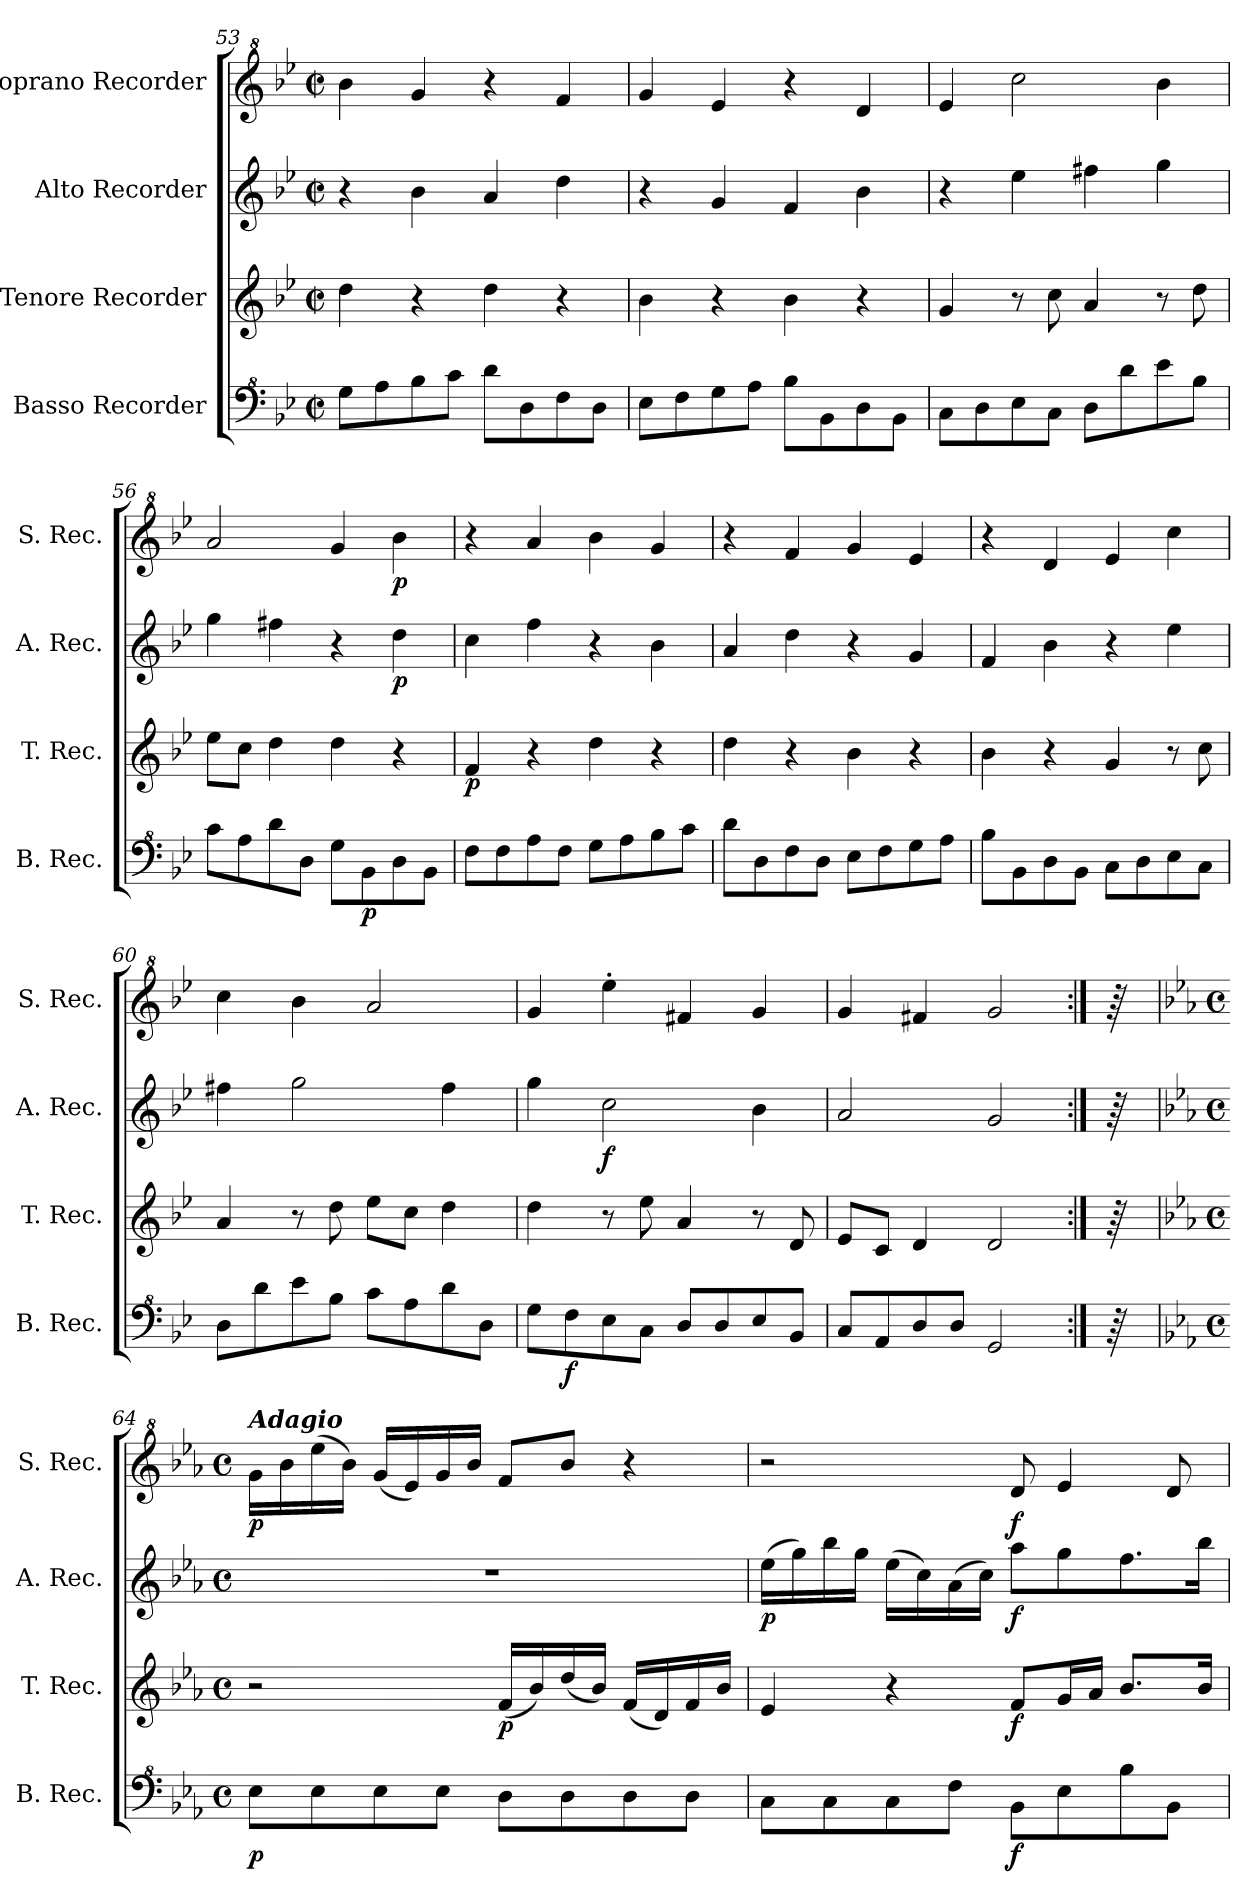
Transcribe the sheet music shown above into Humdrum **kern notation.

**kern	**dynam	**kern	**dynam	**kern	**dynam	**kern	**dynam
*part4	*part4	*part3	*part3	*part2	*part2	*part1	*part1
*staff4	*staff4	*staff3	*staff3	*staff2	*staff2	*staff1	*staff1
*I"Basso Recorder	*	*I"Tenore Recorder	*	*I"Alto Recorder	*	*I"Soprano Recorder	*
*I'B. Rec.	*	*I'T. Rec.	*	*I'A. Rec.	*	*I'S. Rec.	*
*clefF^4	*	*clefG2	*	*clefG2	*	*clefG^2	*
*k[b-e-]	*	*k[b-e-]	*	*k[b-e-]	*	*k[b-e-]	*
*M2/2	*	*M2/2	*	*M2/2	*	*M2/2	*
*met(c|)	*	*met(c|)	*	*met(c|)	*	*met(c|)	*
=53	=53	=53	=53	=53	=53	=53	=53
8g\L	.	4dd\	.	4r	.	4bb-\	.
8a\	.	.	.	.	.	.	.
8b-\	.	4r	.	4b-\	.	4gg/	.
8cc\J	.	.	.	.	.	.	.
8dd\L	.	4dd\	.	4a/	.	4r	.
8d\	.	.	.	.	.	.	.
8f\	.	4r	.	4dd\	.	4ff/	.
8d\J	.	.	.	.	.	.	.
=54	=54	=54	=54	=54	=54	=54	=54
8e-\L	.	4b-\	.	4r	.	4gg/	.
8f\	.	.	.	.	.	.	.
8g\	.	4r	.	4g/	.	4ee-/	.
8a\J	.	.	.	.	.	.	.
8b-\L	.	4b-\	.	4f/	.	4r	.
8B-\	.	.	.	.	.	.	.
8d\	.	4r	.	4b-\	.	4dd/	.
8B-\J	.	.	.	.	.	.	.
=55	=55	=55	=55	=55	=55	=55	=55
8c\L	.	4g/	.	4r	.	4ee-/	.
8d\	.	.	.	.	.	.	.
8e-\	.	8r	.	4ee-\	.	2ccc\	.
8c\J	.	8cc\	.	.	.	.	.
8d\L	.	4a/	.	4ff#X\	.	.	.
8dd\	.	.	.	.	.	.	.
8ee-\	.	8r	.	4gg\	.	4bb-\	.
8b-\J	.	8dd\	.	.	.	.	.
!!LO:LB:g=z
=56	=56	=56	=56	=56	=56	=56	=56
8cc\L	.	8ee-\L	.	4gg\	.	2aa/	.
8a\	.	8cc\J	.	.	.	.	.
8dd\	.	4dd\	.	4ff#X\	.	.	.
8d\J	.	.	.	.	.	.	.
8g\L	.	4dd\	.	4r	.	4gg/	.
!	!LO:DY:b	!	!	!	!	!	!
8B-\	p	.	.	.	.	.	.
!	!	!	!	!	!LO:DY:b	!	!LO:DY:b
8d\	.	4r	.	4dd\	p	4bb-\	p
8B-\J	.	.	.	.	.	.	.
=57	=57	=57	=57	=57	=57	=57	=57
!	!	!	!LO:DY:b	!	!	!	!
8f\L	.	4f/	p	4cc\	.	4r	.
8f\	.	.	.	.	.	.	.
8a\	.	4r	.	4ff\	.	4aa/	.
8f\J	.	.	.	.	.	.	.
8g\L	.	4dd\	.	4r	.	4bb-\	.
8a\	.	.	.	.	.	.	.
8b-\	.	4r	.	4b-\	.	4gg/	.
8cc\J	.	.	.	.	.	.	.
=58	=58	=58	=58	=58	=58	=58	=58
8dd\L	.	4dd\	.	4a/	.	4r	.
8d\	.	.	.	.	.	.	.
8f\	.	4r	.	4dd\	.	4ff/	.
8d\J	.	.	.	.	.	.	.
8e-\L	.	4b-\	.	4r	.	4gg/	.
8f\	.	.	.	.	.	.	.
8g\	.	4r	.	4g/	.	4ee-/	.
8a\J	.	.	.	.	.	.	.
=59	=59	=59	=59	=59	=59	=59	=59
8b-\L	.	4b-\	.	4f/	.	4r	.
8B-\	.	.	.	.	.	.	.
8d\	.	4r	.	4b-\	.	4dd/	.
8B-\J	.	.	.	.	.	.	.
8c\L	.	4g/	.	4r	.	4ee-/	.
8d\	.	.	.	.	.	.	.
8e-\	.	8r	.	4ee-\	.	4ccc\	.
8c\J	.	8cc\	.	.	.	.	.
=60	=60	=60	=60	=60	=60	=60	=60
8d\L	.	4a/	.	4ff#X\	.	4ccc\	.
8dd\	.	.	.	.	.	.	.
8ee-\	.	8r	.	2gg\	.	4bb-\	.
8b-\J	.	8dd\	.	.	.	.	.
8cc\L	.	8ee-\L	.	.	.	2aa/	.
8a\	.	8cc\J	.	.	.	.	.
8dd\	.	4dd\	.	4ff#\	.	.	.
8d\J	.	.	.	.	.	.	.
=61	=61	=61	=61	=61	=61	=61	=61
8g\L	.	4dd\	.	4gg\	.	4gg/	.
!	!LO:DY:b	!	!	!	!	!	!
8f\	f	.	.	.	.	.	.
!	!	!	!	!	!LO:DY:b	!	!
8e-\	.	8r	.	2cc\	f	4eee-'\	.
8c\J	.	8ee-\	.	.	.	.	.
8d/L	.	4a/	.	.	.	4ff#X/	.
8d/	.	.	.	.	.	.	.
8e-/	.	8r	.	4b-\	.	4gg/	.
8B-/J	.	8d/	.	.	.	.	.
=62	=62	=62	=62	=62	=62	=62	=62
8c/L	.	8e-/L	.	2a/	.	4gg/	.
8A/	.	8c/J	.	.	.	.	.
8d/	.	4d/	.	.	.	4ff#X/	.
8d/J	.	.	.	.	.	.	.
2G/	.	2d/	.	2g/	.	2gg/	.
=63:|!	=63:|!	=63:|!	=63:|!	=63:|!	=63:|!	=63:|!	=63:|!
64r	.	64r	.	64r	.	64r	.
!!LO:LB:g=z
=64	=64	=64	=64	=64	=64	=64	=64
*k[b-e-a-]	*	*k[b-e-a-]	*	*k[b-e-a-]	*	*k[b-e-a-]	*
*M4/4	*	*M4/4	*	*M4/4	*	*M4/4	*
*met(c)	*	*met(c)	*	*met(c)	*	*met(c)	*
*	*	*	*	*	*	*MM60	*
!	!	!	!	!	!	!LO:TX:a:Bi:t=Adagio	!
!	!LO:DY:b	!	!	!	!	!	!LO:DY:b
8e-\L	p	2r	.	1r	.	16gg\LL	p
.	.	.	.	.	.	16bb-\	.
8e-\	.	.	.	.	.	(16eee-\	.
.	.	.	.	.	.	16bb-\JJ)	.
8e-\	.	.	.	.	.	(16gg/LL	.
.	.	.	.	.	.	16ee-/)	.
8e-\J	.	.	.	.	.	16gg/	.
.	.	.	.	.	.	16bb-/JJ	.
!	!	!	!LO:DY:b	!	!	!	!
8d\L	.	(16f/LL	p	.	.	8ff/L	.
.	.	16b-/)	.	.	.	.	.
8d\	.	(16dd/	.	.	.	8bb-/J	.
.	.	16b-/JJ)	.	.	.	.	.
8d\	.	(16f/LL	.	.	.	4r	.
.	.	16d/)	.	.	.	.	.
8d\J	.	16f/	.	.	.	.	.
.	.	16b-/JJ	.	.	.	.	.
=65	=65	=65	=65	=65	=65	=65	=65
!	!	!	!	!	!LO:DY:b	!	!
8c\L	.	4e-/	.	(16ee-\LL	p	2r	.
.	.	.	.	16gg\)	.	.	.
8c\	.	.	.	16bb-\	.	.	.
.	.	.	.	16gg\JJ	.	.	.
8c\	.	4r	.	(16ee-\LL	.	.	.
.	.	.	.	16cc\)	.	.	.
8f\J	.	.	.	(16a-\	.	.	.
.	.	.	.	16cc\JJ)	.	.	.
!	!LO:DY:b	!	!LO:DY:b	!	!LO:DY:b	!	!LO:DY:b
8B-\L	f	8f/L	f	8aa-\L	f	8dd/	f
8e-\	.	16g/L	.	8gg\	.	4ee-/	.
.	.	16a-/JJ	.	.	.	.	.
8b-\	.	8.b-/L	.	8.ff\	.	.	.
8B-\J	.	.	.	.	.	8dd/	.
.	.	16b-/Jk	.	16bb-\Jk	.	.	.
=	=	=	=	=	=	=	=
*-	*-	*-	*-	*-	*-	*-	*-
